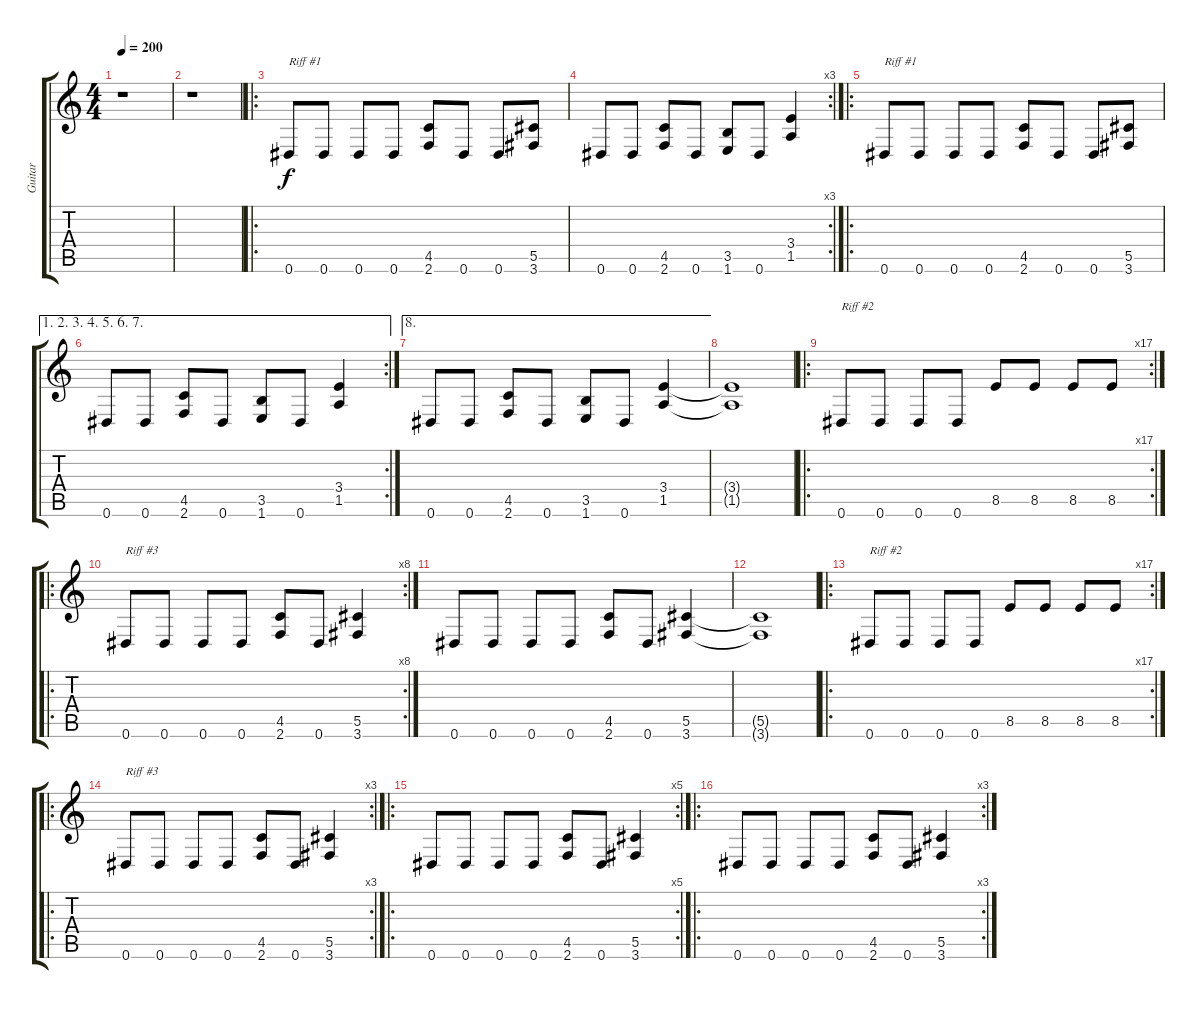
\track ("Guitar" "Guitar") {instrument distortionguitar}
\staff {score tabs}
\tuning (Eb4 Bb3 Gb3 Db3 Ab2 Eb2) {hide}
\ts (4 4)
\tempo 200
\clef g2
\ks c
r.1{dy f instrument distortionguitar} |
r.1 |
\ro
0.6.8{txt "Riff #1"} 0.6.8 0.6.8 0.6.8 (4.5 2.6).8 0.6.8 0.6.8 (5.5 3.6).8 |
\rc 3
0.6.8 0.6.8 (4.5 2.6).8 0.6.8 (3.5 1.6).8 0.6.8 (3.4 1.5).4 |
\ro
0.6.8{txt "Riff #1"} 0.6.8 0.6.8 0.6.8 (4.5 2.6).8 0.6.8 0.6.8 (5.5 3.6).8 |
\ae (1 2 3 4 5 6 7)
\rc 2
0.6.8 0.6.8 (4.5 2.6).8 0.6.8 (3.5 1.6).8 0.6.8 (3.4 1.5).4 |
\ae 8
0.6.8 0.6.8 (4.5 2.6).8 0.6.8 (3.5 1.6).8 0.6.8 (3.4 1.5).4 |
(3.4{t} 1.5{t}).1 |
\ro
\rc 17
0.6.8{txt "Riff #2"} 0.6.8 0.6.8 0.6.8 8.5.8 8.5.8 8.5.8 8.5.8 |
\ro
\rc 8
0.6.8{txt "Riff #3"} 0.6.8 0.6.8 0.6.8 (4.5 2.6).8 0.6.8 (5.5 3.6).4 |
0.6.8 0.6.8 0.6.8 0.6.8 (4.5 2.6).8 0.6.8 (5.5 3.6).4 |
(5.5{t} 3.6{t}).1 |
\ro
\rc 17
0.6.8{txt "Riff #2"} 0.6.8 0.6.8 0.6.8 8.5.8 8.5.8 8.5.8 8.5.8 |
\ro
\rc 3
0.6.8{txt "Riff #3"} 0.6.8 0.6.8 0.6.8 (4.5 2.6).8 0.6.8 (5.5 3.6).4 |
\ro
\rc 5
0.6.8 0.6.8 0.6.8 0.6.8 (4.5 2.6).8 0.6.8 (5.5 3.6).4 |
\ro
\rc 3
0.6.8 0.6.8 0.6.8 0.6.8 (4.5 2.6).8 0.6.8 (5.5 3.6).4
